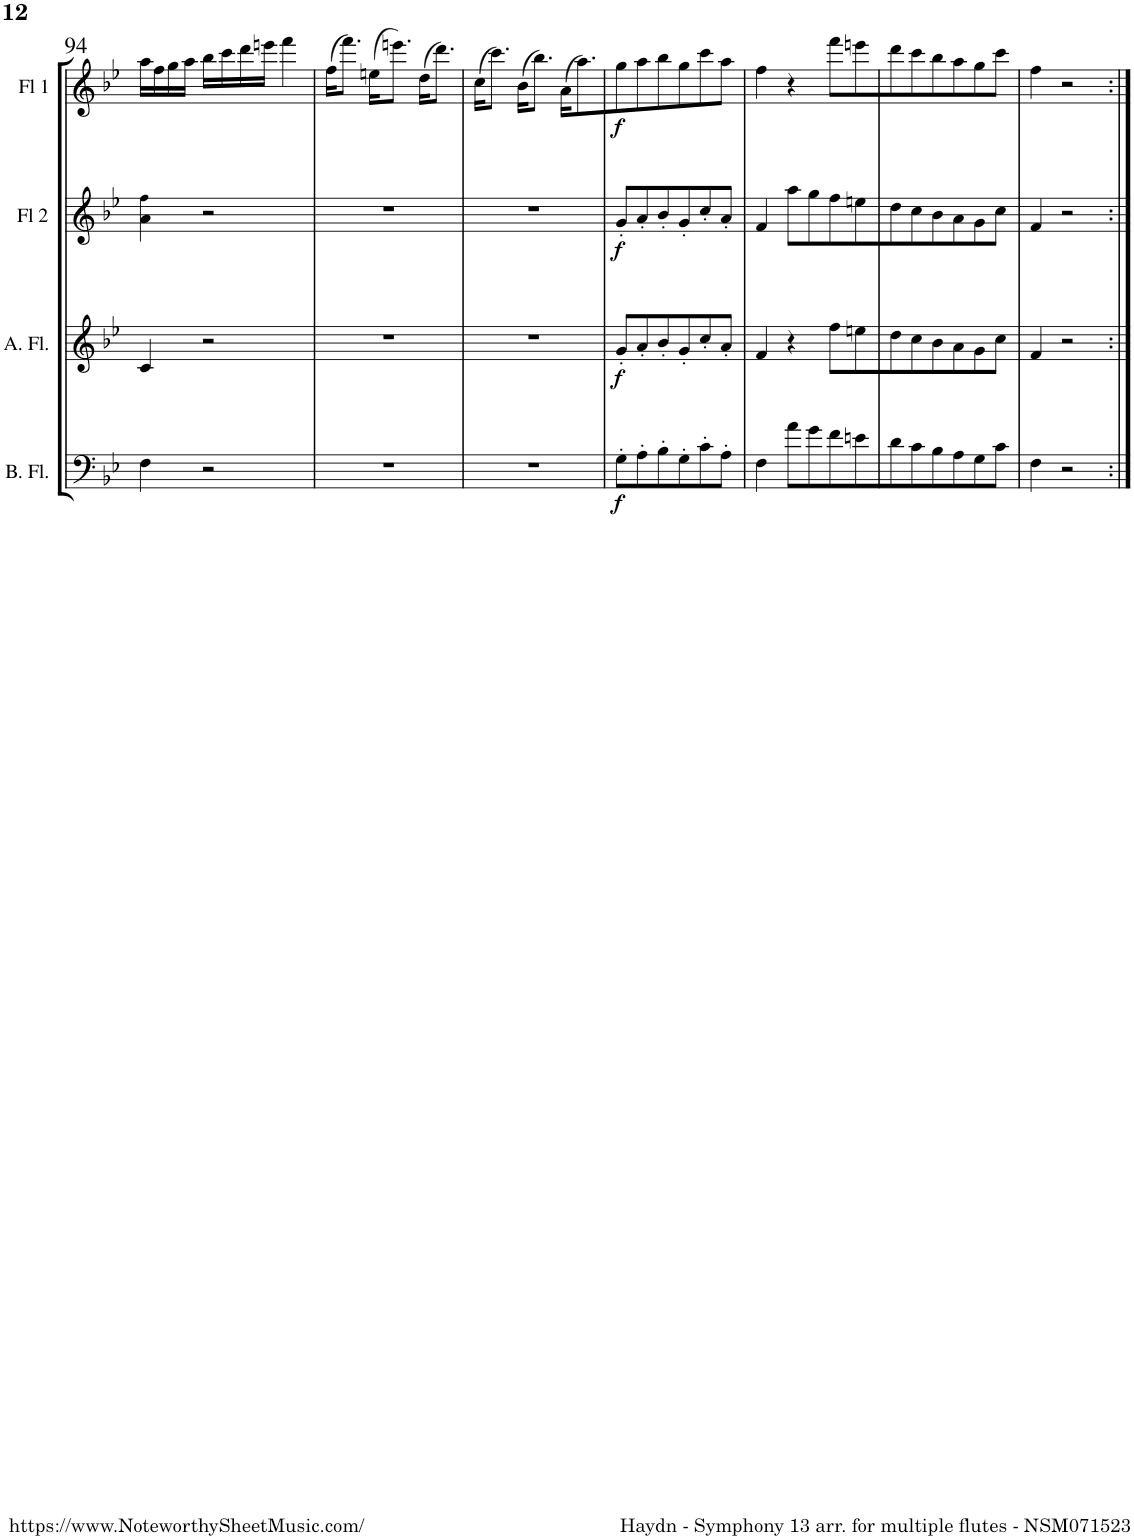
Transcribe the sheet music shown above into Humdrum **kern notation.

**kern	**dynam	**kern	**dynam	**kern	**dynam	**kern	**dynam
*part4	*part4	*part3	*part3	*part2	*part2	*part1	*part1
*staff4	*staff4	*staff3	*staff3	*staff2	*staff2	*staff1	*staff1
*I"Bass Flute	*	*I"Alto Flute	*	*I"Flute 2	*	*I"Flute 1	*
*I'B. Fl.	*	*I'A. Fl.	*	*I'Fl 2	*	*I'Fl 1	*
!!LO:PB:g=z
*clefF4	*	*clefG2	*	*clefG2	*	*clefG2	*
*k[b-e-]	*	*k[b-e-]	*	*k[b-e-]	*	*k[b-e-]	*
*M3/4	*	*M3/4	*	*M3/4	*	*M3/4	*
=94	=94	=94	=94	=94	=94	=94	=94
4F\	.	4c/	.	4a\ 4ff!\	.	16aa\LL	.
.	.	.	.	.	.	16ff\	.
.	.	.	.	.	.	16gg\	.
.	.	.	.	.	.	16aa\JJ	.
2r	.	2r	.	2r	.	16bb-\LL	.
.	.	.	.	.	.	16ccc\	.
.	.	.	.	.	.	16ddd\	.
.	.	.	.	.	.	16eeen\JJ	.
.	.	.	.	.	.	4fff\	.
=95	=95	=95	=95	=95	=95	=95	=95
2.r	.	2.r	.	2.r	.	(16ff\KL	.
.	.	.	.	.	.	8.fff\J)	.
.	.	.	.	.	.	(16een\KL	.
.	.	.	.	.	.	8.eeen\J)	.
.	.	.	.	.	.	(16dd\KL	.
.	.	.	.	.	.	8.ddd\J)	.
=96	=96	=96	=96	=96	=96	=96	=96
2.r	.	2.r	.	2.r	.	(16cc\KL	.
.	.	.	.	.	.	8.ccc\J)	.
.	.	.	.	.	.	(16b-\KL	.
.	.	.	.	.	.	8.bb-\J)	.
.	.	.	.	.	.	(16a\KL	.
.	.	.	.	.	.	8.aa\)	.
=97	=97	=97	=97	=97	=97	=97	=97
!	!LO:DY:b	!	!LO:DY:b	!	!LO:DY:b	!	!LO:DY:b
8G'\L	f	8g'/L	f	8g'/L	f	8gg\	f
8A'\	.	8a'/	.	8a'/	.	8aa\	.
8B-'\	.	8b-'/	.	8b-'/	.	8bb-\	.
8G'\	.	8g'/	.	8g'/	.	8gg\	.
8c'\	.	8cc'/	.	8cc'/	.	8ccc\	.
8A'\J	.	8a'/J	.	8a'/J	.	8aa\J	.
=98	=98	=98	=98	=98	=98	=98	=98
4F\	.	4f/	.	4f/	.	4ff\	.
8a\L	.	4r	.	8aa\L	.	4r	.
8g\	.	.	.	8gg\	.	.	.
8f\	.	8ff\L	.	8ff\	.	8fff\L	.
8en\	.	8een\	.	8een\	.	8eeen\	.
=99	=99	=99	=99	=99	=99	=99	=99
8d\	.	8dd\	.	8dd\	.	8ddd\	.
8c\	.	8cc\	.	8cc\	.	8ccc\	.
8B-\	.	8b-\	.	8b-\	.	8bb-\	.
8A\	.	8a\	.	8a\	.	8aa\	.
8G\	.	8g\	.	8g\	.	8gg\	.
8c\J	.	8cc\J	.	8cc\J	.	8ccc\J	.
=100	=100	=100	=100	=100	=100	=100	=100
4F\	.	4f/	.	4f/	.	4ff\	.
2r	.	2r	.	2r	.	2r	.
=:|!	=:|!	=:|!	=:|!	=:|!	=:|!	=:|!	=:|!
*-	*-	*-	*-	*-	*-	*-	*-
